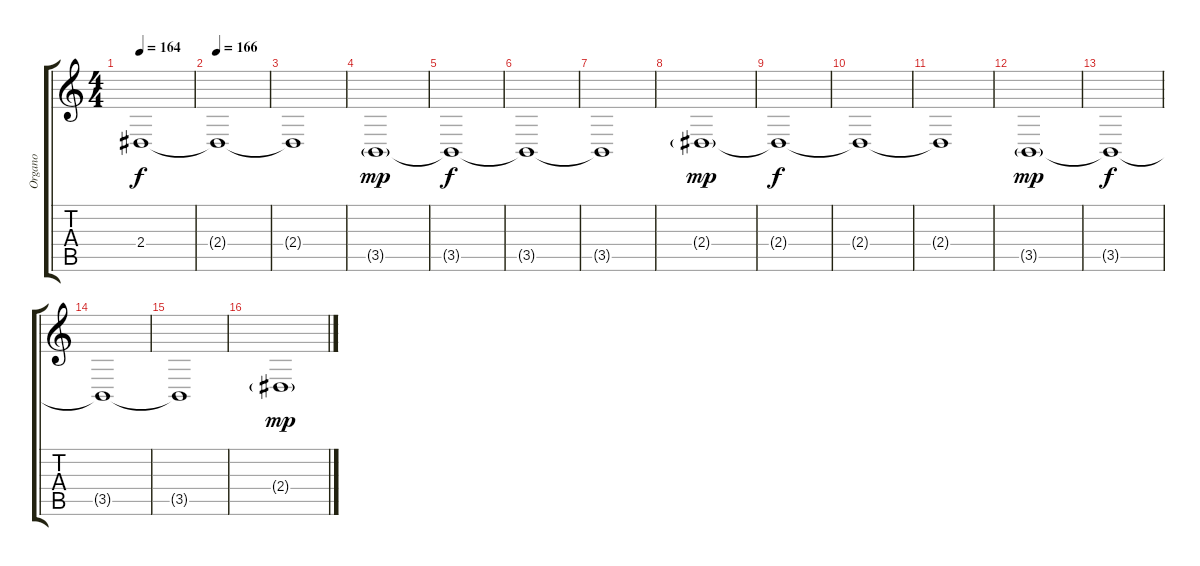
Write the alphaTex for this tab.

\track ("Organo" "Organo") {instrument percussiveorgan}
\staff {score tabs}
\tuning (Eb4 Bb3 Gb3 Db3 Ab2 Eb2) {hide}
\ts (4 4)
\tempo 164
\clef g2
\ks c
2.4{t}.1{dy f} |
\tempo 166
2.4{t}.1 |
2.4{t}.1 |
3.5{g}.1{dy mp} |
3.5{t}.1{dy f} |
3.5{t}.1 |
3.5{t}.1 |
2.4{g}.1{dy mp} |
2.4{t}.1{dy f} |
2.4{t}.1 |
2.4{t}.1 |
3.5{g}.1{dy mp} |
3.5{t}.1{dy f} |
3.5{t}.1 |
3.5{t}.1 |
2.4{g}.1{dy mp}
